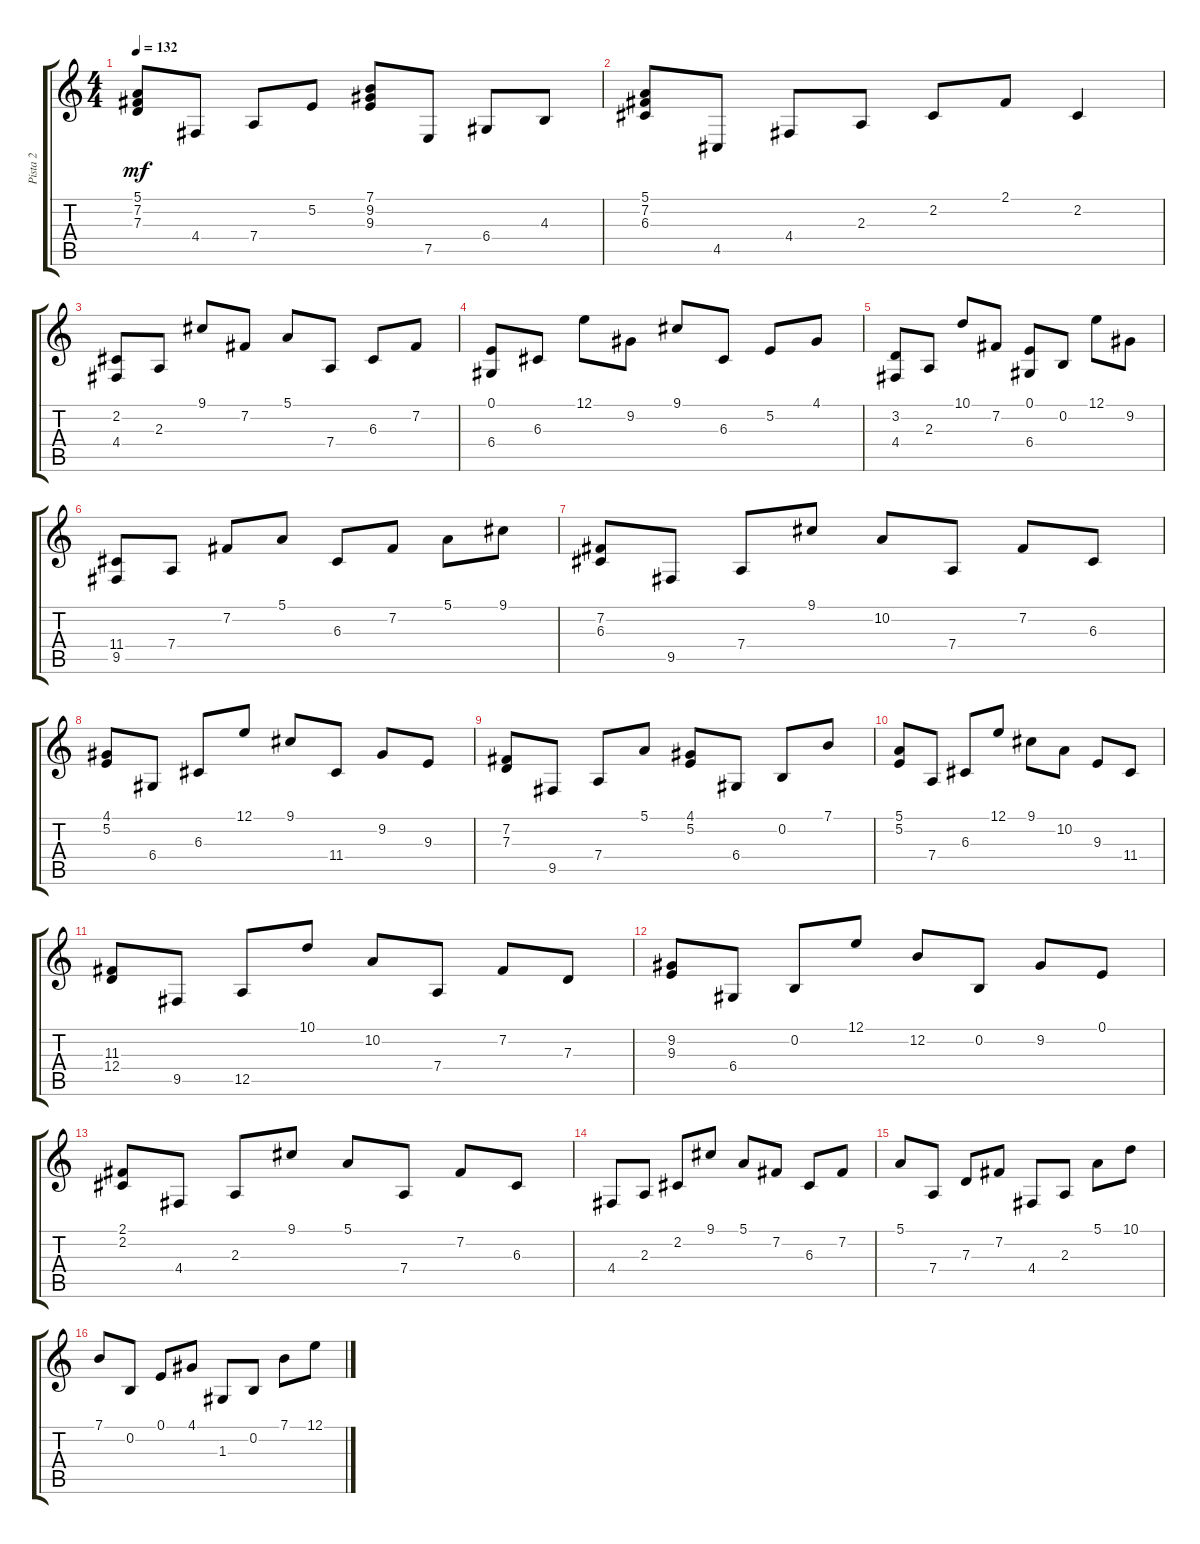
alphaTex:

\track ("Pista 2" "Pista 2") {instrument brightacousticpiano}
\staff {score tabs}
\tuning (E4 B3 G3 D3 A2 E2) {hide}
\ts (4 4)
\tempo 132
\clef g2
\ks c
(5.1 7.2 7.3).8{dy mf} 4.4.8 7.4.8 5.2.8 (7.1 9.2 9.3).8 7.5.8 6.4.8 4.3.8 |
(5.1 7.2 6.3).8 4.5.8 4.4.8 2.3.8 2.2.8 2.1.8 2.2.4 |
(2.2 4.4).8 2.3.8 9.1.8 7.2.8 5.1.8 7.4.8 6.3.8 7.2.8 |
(0.1 6.4).8 6.3.8 12.1.8 9.2.8 9.1.8 6.3.8 5.2.8 4.1.8 |
(3.2 4.4).8 2.3.8 10.1.8 7.2.8 (0.1 6.4).8 0.2.8 12.1.8 9.2.8 |
(11.4 9.5).8 7.4.8 7.2.8 5.1.8 6.3.8 7.2.8 5.1.8 9.1.8 |
(7.2 6.3).8 9.5.8 7.4.8 9.1.8 10.2.8 7.4.8 7.2.8 6.3.8 |
(4.1 5.2).8 6.4.8 6.3.8 12.1.8 9.1.8 11.4.8 9.2.8 9.3.8 |
(7.2 7.3).8 9.5.8 7.4.8 5.1.8 (4.1 5.2).8 6.4.8 0.2.8 7.1.8 |
(5.1 5.2).8 7.4.8 6.3.8 12.1.8 9.1.8 10.2.8 9.3.8 11.4.8 |
(11.3 12.4).8 9.5.8 12.5.8 10.1.8 10.2.8 7.4.8 7.2.8 7.3.8 |
(9.2 9.3).8 6.4.8 0.2.8 12.1.8 12.2.8 0.2.8 9.2.8 0.1.8 |
(2.1 2.2).8 4.4.8 2.3.8 9.1.8 5.1.8 7.4.8 7.2.8 6.3.8 |
4.4.8 2.3.8 2.2.8 9.1.8 5.1.8 7.2.8 6.3.8 7.2.8 |
5.1.8 7.4.8 7.3.8 7.2.8 4.4.8 2.3.8 5.1.8 10.1.8 |
7.1.8 0.2.8 0.1.8 4.1.8 1.3.8 0.2.8 7.1.8 12.1.8
